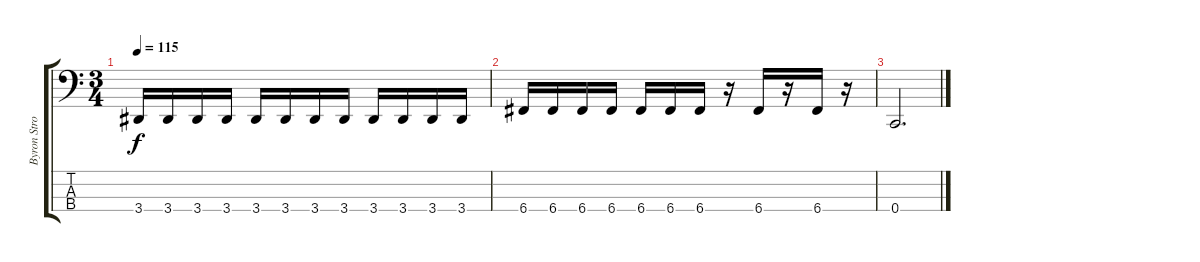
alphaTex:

\track ("Byron Stroud" "Byron Stro") {instrument electricbasspick}
\staff {score tabs}
\tuning (G2 C2 G1 C1) {hide}
\ts (3 4)
\tempo 115
\clef f4
\ks c
3.4.16{dy f} 3.4.16 3.4.16 3.4.16 3.4.16 3.4.16 3.4.16 3.4.16 3.4.16 3.4.16 3.4.16 3.4.16 |
6.4.16 6.4.16 6.4.16 6.4.16 6.4.16 6.4.16 6.4.16 r.16 6.4.16 r.16 6.4.16 r.16 |
0.4.2{d}
